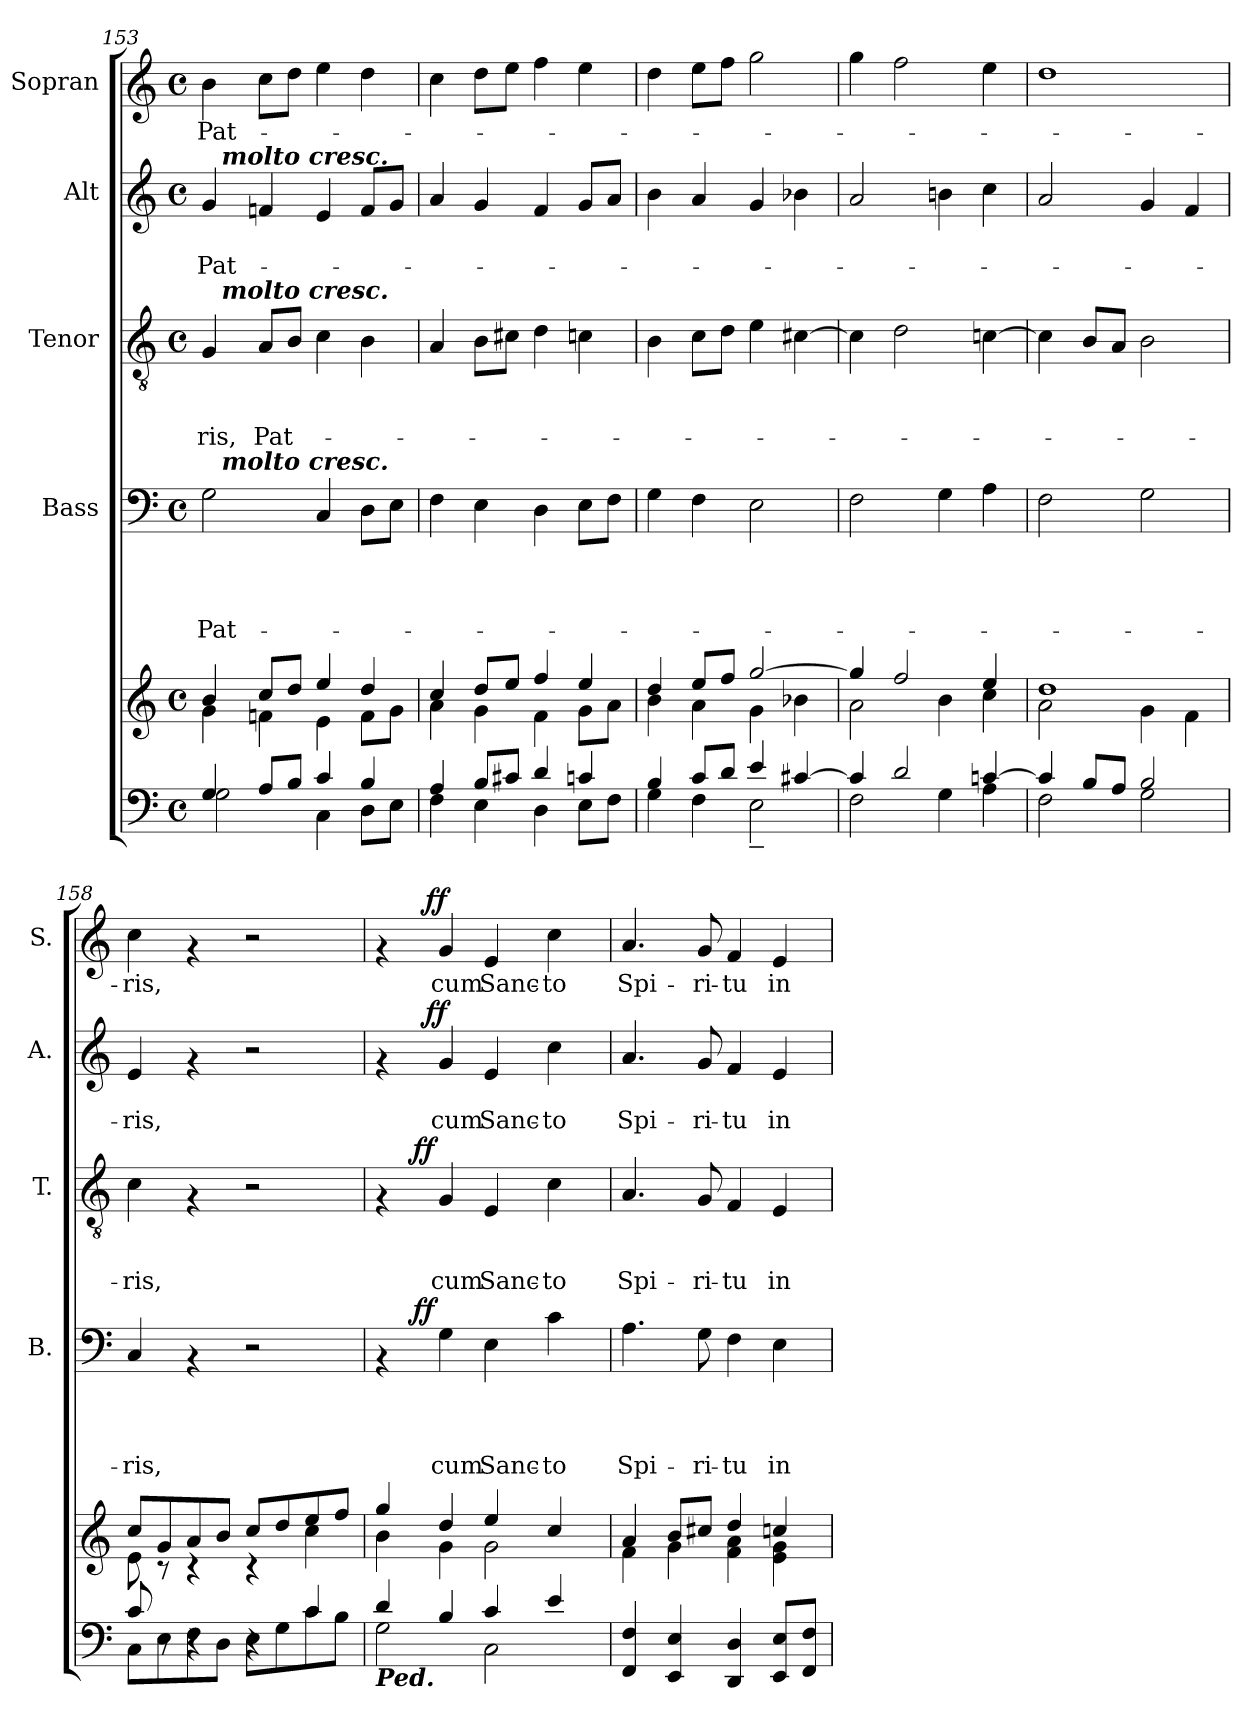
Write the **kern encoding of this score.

**kern	**kern	**kern	**text	**text	**text	**text	**dynam	**kern	**text	**text	**text	**dynam	**kern	**text	**text	**dynam	**kern	**text	**dynam
*part5	*part5	*part4	*part4	*part4	*part4	*part4	*part4	*part3	*part3	*part3	*part3	*part3	*part2	*part2	*part2	*part2	*part1	*part1	*part1
*staff6	*staff5	*staff4	*staff4	*staff4	*staff4	*staff4	*staff4	*staff3	*staff3	*staff3	*staff3	*staff3	*staff2	*staff2	*staff2	*staff2	*staff1	*staff1	*staff1
*	*	*I"Bass	*	*	*	*	*	*I"Tenor	*	*	*	*	*I"Alt	*	*	*	*I"Sopran	*	*
*	*	*I'B.	*	*	*	*	*	*I'T.	*	*	*	*	*I'A.	*	*	*	*I'S.	*	*
*clefF4	*clefG2	*clefF4	*	*	*	*	*	*clefGv2	*	*	*	*	*clefG2	*	*	*	*clefG2	*	*
*k[]	*k[]	*k[]	*	*	*	*	*	*k[]	*	*	*	*	*k[]	*	*	*	*k[]	*	*
*C:	*C:	*C:	*	*	*	*	*	*C:	*	*	*	*	*C:	*	*	*	*C:	*	*
*M4/4	*M4/4	*M4/4	*	*	*	*	*	*M4/4	*	*	*	*	*M4/4	*	*	*	*M4/4	*	*
*met(c)	*met(c)	*met(c)	*	*	*	*	*	*met(c)	*	*	*	*	*met(c)	*	*	*	*met(c)	*	*
=153	=153	=153	=153	=153	=153	=153	=153	=153	=153	=153	=153	=153	=153	=153	=153	=153	=153	=153	=153
*^	*^	*	*	*	*	*	*	*	*	*	*	*	*	*	*	*	*	*	*
!	!	!	!	!	!	!	!	!LO:LY:b	!	!	!	!	!LO:LY:b	!	!	!	!LO:LY:b	!	!	!LO:LY:b	!
*	*	*	*	*^	*	*	*	*	*	*^	*	*	*	*	*^	*	*	*	*	*	*
4G/	2G\	4b/	4g\	2G\	16ryy	.	.	.	Pat-	.	4G/	16ryy	.	.	-ris,	.	4g/	16ryy	.	Pat-	.	4b\	Pat-	.
!	!	!	!	!	!	!	!	!	!	!	!	!	!	!	!	!	!	!LO:TX:a:Bi:t=molto cresc.	!	!	!	!	!	!
!	!	!	!	!	!	!	!	!	!	!	!	!LO:TX:a:Bi:t=molto cresc.	!	!	!	!	!	!	!	!	!	!	!	!
!	!	!	!	!	!LO:TX:a:Bi:t=molto cresc.	!	!	!	!	!	!	!	!	!	!	!	!	!	!	!	!	!	!	!
.	.	.	.	.	2...ryy	.	.	.	.	.	.	2...ryy	.	.	.	.	.	2...ryy	.	.	.	.	.	.
!	!	!	!	!	!	!	!	!	!	!	!	!	!	!	!LO:LY:b	!	!	!	!	!	!	!	!	!
8A/L	.	8cc/L	4fn\	.	.	.	.	.	.	.	8A/L	.	.	.	Pat-	.	4fn/	.	.	.	.	8cc\L	.	.
8B/J	.	8dd/J	.	.	.	.	.	.	.	.	8B/J	.	.	.	.	.	.	.	.	.	.	8dd\J	.	.
4c/	4C\	4ee/	4e\	4C/	.	.	.	.	.	.	4c\	.	.	.	.	.	4e/	.	.	.	.	4ee\	.	.
4B/	8D\L	4dd/	8f\L	8D\L	.	.	.	.	.	.	4B\	.	.	.	.	.	8f/L	.	.	.	.	4dd\	.	.
.	8E\J	.	8g\J	8E\J	.	.	.	.	.	.	.	.	.	.	.	.	8g/J	.	.	.	.	.	.	.
*	*	*	*	*v	*v	*	*	*	*	*	*	*	*	*	*	*	*v	*v	*	*	*	*	*	*
*	*	*	*	*	*	*	*	*	*	*v	*v	*	*	*	*	*	*	*	*	*	*	*
=154	=154	=154	=154	=154	=154	=154	=154	=154	=154	=154	=154	=154	=154	=154	=154	=154	=154	=154	=154	=154	=154
4A/	4F\	4cc/	4a\	4F\	.	.	.	.	.	4A/	.	.	.	.	4a/	.	.	.	4cc\	.	.
8B/L	4E\	8dd/L	4g\	4E\	.	.	.	.	.	8B\L	.	.	.	.	4g/	.	.	.	8dd\L	.	.
8c#X/J	.	8ee/J	.	.	.	.	.	.	.	8c#X\J	.	.	.	.	.	.	.	.	8ee\J	.	.
4d/	4D\	4ff/	4f\	4D\	.	.	.	.	.	4d\	.	.	.	.	4f/	.	.	.	4ff\	.	.
4cn/	8E\L	4ee/	8g\L	8E\L	.	.	.	.	.	4cn\	.	.	.	.	8g/L	.	.	.	4ee\	.	.
.	8F\J	.	8a\J	8F\J	.	.	.	.	.	.	.	.	.	.	8a/J	.	.	.	.	.	.
!!LO:PB:g=z
=155	=155	=155	=155	=155	=155	=155	=155	=155	=155	=155	=155	=155	=155	=155	=155	=155	=155	=155	=155	=155	=155
4B/	4G\	4dd/	4b\	4G\	.	.	.	.	.	4B\	.	.	.	.	4b\	.	.	.	4dd\	.	.
8c/L	4F\	8ee/L	4a\	4F\	.	.	.	.	.	8c\L	.	.	.	.	4a/	.	.	.	8ee\L	.	.
8d/J	.	8ff/J	.	.	.	.	.	.	.	8d\J	.	.	.	.	.	.	.	.	8ff\J	.	.
4e/	2E~<\	[>2gg/	4g\	2E\	.	.	.	.	.	4e\	.	.	.	.	4g/	.	.	.	2gg\	.	.
[>4c#X/	.	.	4b-X\	.	.	.	.	.	.	[>4c#X\	.	.	.	.	4b-X\	.	.	.	.	.	.
=156	=156	=156	=156	=156	=156	=156	=156	=156	=156	=156	=156	=156	=156	=156	=156	=156	=156	=156	=156	=156	=156
4c#/]	2F\	4gg/]	2a\	2F\	.	.	.	.	.	4c#\]	.	.	.	.	2a/	.	.	.	4gg\	.	.
2d/	.	2ff/	.	.	.	.	.	.	.	2d\	.	.	.	.	.	.	.	.	2ff\	.	.
.	4G\	.	4b\	4G\	.	.	.	.	.	.	.	.	.	.	4bn\	.	.	.	.	.	.
[>4cn/	4A\	4ee/	4cc\	4A\	.	.	.	.	.	[>4cn\	.	.	.	.	4cc\	.	.	.	4ee\	.	.
=157	=157	=157	=157	=157	=157	=157	=157	=157	=157	=157	=157	=157	=157	=157	=157	=157	=157	=157	=157	=157	=157
4c/]	2F\	1dd	2a\	2F\	.	.	.	.	.	4c\]	.	.	.	.	2a/	.	.	.	1dd	.	.
8B/L	.	.	.	.	.	.	.	.	.	8B/L	.	.	.	.	.	.	.	.	.	.	.
8A/J	.	.	.	.	.	.	.	.	.	8A/J	.	.	.	.	.	.	.	.	.	.	.
2B/	2G\	.	4g\	2G\	.	.	.	.	.	2B\	.	.	.	.	4g/	.	.	.	.	.	.
.	.	.	4f\	.	.	.	.	.	.	.	.	.	.	.	4f/	.	.	.	.	.	.
=158	=158	=158	=158	=158	=158	=158	=158	=158	=158	=158	=158	=158	=158	=158	=158	=158	=158	=158	=158	=158	=158
!	!	!	!	!	!	!	!	!LO:LY:b	!	!	!	!	!LO:LY:b	!	!	!	!LO:LY:b	!	!	!LO:LY:b	!
8c/	8C\L	8cc/L	8e\	4C/	.	.	.	-ris,	.	4c\	.	.	-ris,	.	4e/	.	-ris,	.	4cc\	-ris,	.
8rC	8E\	8g/	8rc	.	.	.	.	.	.	.	.	.	.	.	.	.	.	.	.	.	.
4rC	8F\	8a/	4rc	4rAA	.	.	.	.	.	4rF	.	.	.	.	4rf	.	.	.	4rf	.	.
.	8D\J	8b/J	.	.	.	.	.	.	.	.	.	.	.	.	.	.	.	.	.	.	.
4rC	8E\L	8cc/L	4rc	2r	.	.	.	.	.	2r	.	.	.	.	2r	.	.	.	2r	.	.
.	8G\	8dd/	.	.	.	.	.	.	.	.	.	.	.	.	.	.	.	.	.	.	.
4c/	8c\	8ee/	4cc\	.	.	.	.	.	.	.	.	.	.	.	.	.	.	.	.	.	.
.	8B\J	8ff/J	.	.	.	.	.	.	.	.	.	.	.	.	.	.	.	.	.	.	.
=159	=159	=159	=159	=159	=159	=159	=159	=159	=159	=159	=159	=159	=159	=159	=159	=159	=159	=159	=159	=159	=159
*	*	*	*	*^	*	*	*	*	*	*^	*	*	*	*	*^	*	*	*	*^	*	*
!LO:TX:b:Bi:t=Ped.	!	!	!	!	!	!	!	!	!	!	!	!	!	!	!	!	!	!	!	!	!	!	!	!	!
4d/	2G\	4gg/	4b\	4rAA	8.ryy	.	.	.	.	.	4rF	8.ryy	.	.	.	.	4rf	8..ryy	.	.	.	4rf	8..ryy	.	.
!	!	!	!	!	!	!	!	!	!	!LO:DY:a	!	!	!	!	!	!LO:DY:a	!	!	!	!	!	!	!	!	!
.	.	.	.	.	2ryy	.	.	.	.	ff	.	2ryy	.	.	.	ff	.	.	.	.	.	.	.	.	.
!	!	!	!	!	!	!	!	!	!	!	!	!	!	!	!	!	!	!	!	!	!LO:DY:a	!	!	!	!LO:DY:a
.	.	.	.	.	.	.	.	.	.	.	.	.	.	.	.	.	.	2ryy	.	.	ff	.	2ryy	.	ff
!	!	!	!	!	!	!	!	!	!LO:LY:b	!	!	!	!	!	!LO:LY:b	!	!	!	!	!LO:LY:b	!	!	!	!LO:LY:b	!
4B/	.	4dd/	4g\	4G\	.	.	.	.	cum	.	4G/	.	.	.	cum	.	4g/	.	.	cum	.	4g/	.	cum	.
!	!	!	!	!	!	!	!	!	!LO:LY:b	!	!	!	!	!	!LO:LY:b	!	!	!	!	!LO:LY:b	!	!	!	!LO:LY:b	!
4c/	2C\	4ee/	2g\	4E\	.	.	.	.	Sanc-	.	4E/	.	.	.	Sanc-	.	4e/	.	.	Sanc-	.	4e/	.	Sanc-	.
.	.	.	.	.	4ryy	.	.	.	.	.	.	4ryy	.	.	.	.	.	.	.	.	.	.	.	.	.
.	.	.	.	.	.	.	.	.	.	.	.	.	.	.	.	.	.	4ryy	.	.	.	.	4ryy	.	.
!	!	!	!	!	!	!	!	!	!LO:LY:b	!	!	!	!	!	!LO:LY:b	!	!	!	!	!LO:LY:b	!	!	!	!LO:LY:b	!
4e/	.	4cc/	.	4c\	.	.	.	.	-to	.	4c\	.	.	.	-to	.	4cc\	.	.	-to	.	4cc\	.	-to	.
.	.	.	.	.	16ryy	.	.	.	.	.	.	16ryy	.	.	.	.	.	.	.	.	.	.	.	.	.
.	.	.	.	.	.	.	.	.	.	.	.	.	.	.	.	.	.	32ryy	.	.	.	.	32ryy	.	.
!!LO:PB:g=z
=160	=160	=160	=160	=160	=160	=160	=160	=160	=160	=160	=160	=160	=160	=160	=160	=160	=160	=160	=160	=160	=160	=160	=160	=160	=160
!	!	!	!	!	!	!	!	!	!LO:LY:b	!	!	!	!	!	!LO:LY:b	!	!	!	!	!LO:LY:b	!	!	!	!LO:LY:b	!
*	*	*	*	*v	*v	*	*	*	*	*	*	*	*	*	*	*	*v	*v	*	*	*	*v	*v	*	*
*v	*v	*	*	*	*	*	*	*	*	*v	*v	*	*	*	*	*	*	*	*	*	*	*
4FF/ 4F/	4a/	4f\	4.A\	.	.	.	Spi-	.	4.A/	.	.	Spi-	.	4.a/	.	Spi-	.	4.a/	Spi-	.
4EE/ 4E/	8b/L	4g\	.	.	.	.	.	.	.	.	.	.	.	.	.	.	.	.	.	.
!	!	!	!	!	!	!	!LO:LY:b	!	!	!	!	!LO:LY:b	!	!	!	!LO:LY:b	!	!	!LO:LY:b	!
.	8cc#X/J	.	8G\	.	.	.	-ri-	.	8G/	.	.	-ri-	.	8g/	.	-ri-	.	8g/	-ri-	.
!	!	!	!	!	!	!	!LO:LY:b	!	!	!	!	!LO:LY:b	!	!	!	!LO:LY:b	!	!	!LO:LY:b	!
4DD/ 4D/	4dd/	4f\ 4a\	4F\	.	.	.	-tu	.	4F/	.	.	-tu	.	4f/	.	-tu	.	4f/	-tu	.
!	!	!	!	!	!	!	!LO:LY:b	!	!	!	!	!LO:LY:b	!	!	!	!LO:LY:b	!	!	!LO:LY:b	!
8EE/ 8E/L	4ccn/	4e\ 4g\	4E\	.	.	.	in	.	4E/	.	.	in	.	4e/	.	in	.	4e/	in	.
8FF/ 8F/J	.	.	.	.	.	.	.	.	.	.	.	.	.	.	.	.	.	.	.	.
*	*v	*v	*	*	*	*	*	*	*	*	*	*	*	*	*	*	*	*	*	*
=	=	=	=	=	=	=	=	=	=	=	=	=	=	=	=	=	=	=	=
*-	*-	*-	*-	*-	*-	*-	*-	*-	*-	*-	*-	*-	*-	*-	*-	*-	*-	*-	*-
